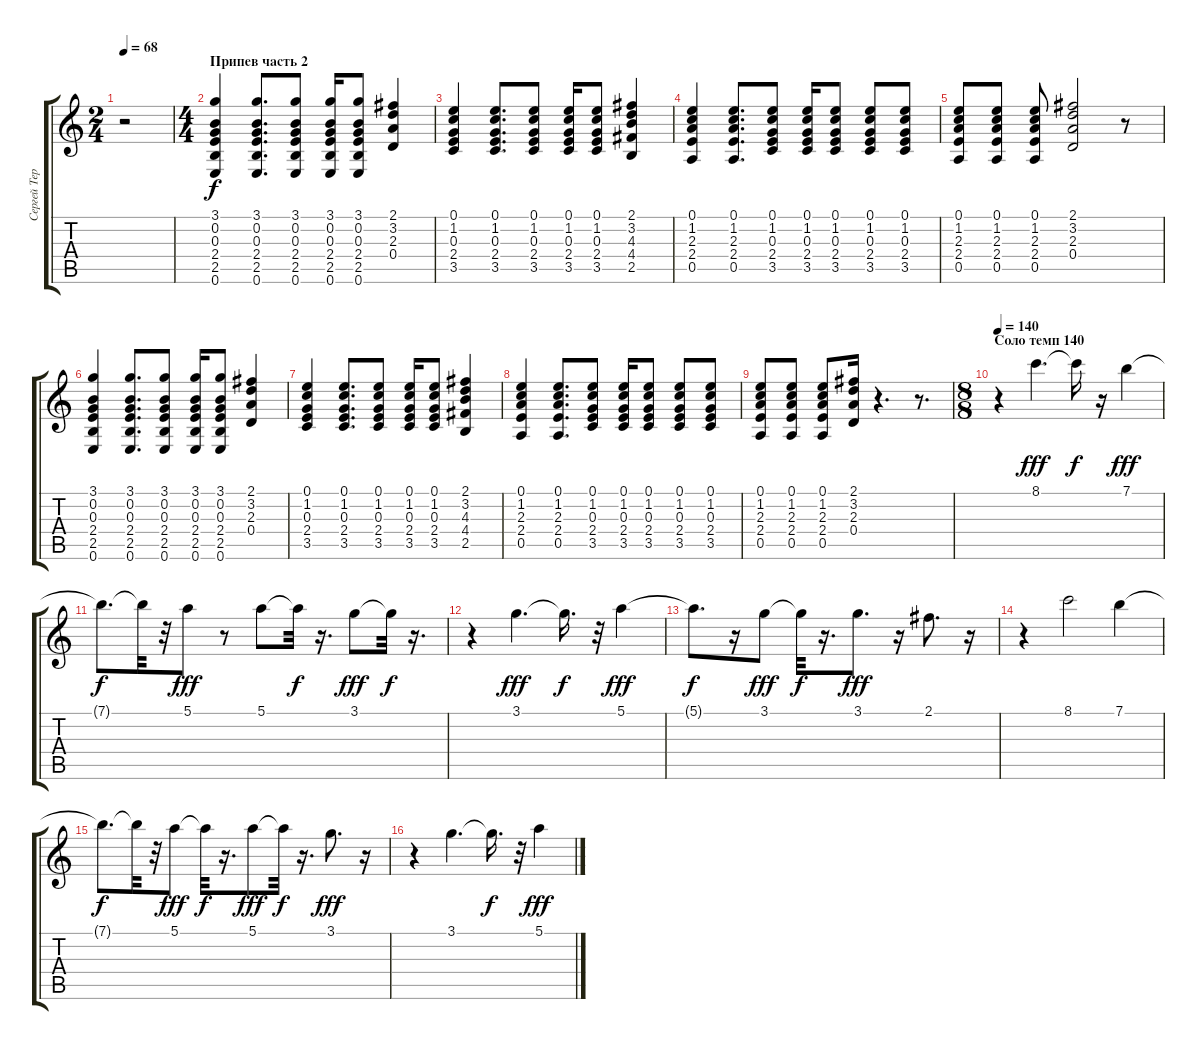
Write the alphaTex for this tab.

\track ("Сергей Терентьев" "Сергей Тер") {instrument acousticguitarsteel}
\staff {score tabs}
\tuning (E4 B3 G3 D3 A2 E2) {hide}
\ts (2 4)
\tempo 68
\clef g2
\ks c
r.2{dy f} |
\ts (4 4)
\section ("" "Припев часть 2")
(3.1 0.2 0.3 2.4 2.5 0.6).4 (3.1 0.2 0.3 2.4 2.5 0.6).8{d} (3.1 0.2 0.3 2.4 2.5 0.6).8 (3.1 0.2 0.3 2.4 2.5 0.6).16 (3.1 0.2 0.3 2.4 2.5 0.6).8 (2.1 3.2 2.3 0.4).4 |
(0.1 1.2 0.3 2.4 3.5).4 (0.1 1.2 0.3 2.4 3.5).8{d} (0.1 1.2 0.3 2.4 3.5).8 (0.1 1.2 0.3 2.4 3.5).16 (0.1 1.2 0.3 2.4 3.5).8 (2.1 3.2 4.3 4.4 2.5).4 |
(0.1 1.2 2.3 2.4 0.5).4 (0.1 1.2 2.3 2.4 0.5).8{d} (0.1 1.2 0.3 2.4 3.5).8 (0.1 1.2 0.3 2.4 3.5).16 (0.1 1.2 0.3 2.4 3.5).8 (0.1 1.2 0.3 2.4 3.5).8 (0.1 1.2 0.3 2.4 3.5).8 |
(0.1 1.2 2.3 2.4 0.5).8 (0.1 1.2 2.3 2.4 0.5).8 (0.1 1.2 2.3 2.4 0.5).8 (2.1 3.2 2.3 0.4).2 r.8 |
(3.1 0.2 0.3 2.4 2.5 0.6).4 (3.1 0.2 0.3 2.4 2.5 0.6).8{d} (3.1 0.2 0.3 2.4 2.5 0.6).8 (3.1 0.2 0.3 2.4 2.5 0.6).16 (3.1 0.2 0.3 2.4 2.5 0.6).8 (2.1 3.2 2.3 0.4).4 |
(0.1 1.2 0.3 2.4 3.5).4 (0.1 1.2 0.3 2.4 3.5).8{d} (0.1 1.2 0.3 2.4 3.5).8 (0.1 1.2 0.3 2.4 3.5).16 (0.1 1.2 0.3 2.4 3.5).8 (2.1 3.2 4.3 4.4 2.5).4 |
(0.1 1.2 2.3 2.4 0.5).4 (0.1 1.2 2.3 2.4 0.5).8{d} (0.1 1.2 0.3 2.4 3.5).8 (0.1 1.2 0.3 2.4 3.5).16 (0.1 1.2 0.3 2.4 3.5).8 (0.1 1.2 0.3 2.4 3.5).8 (0.1 1.2 0.3 2.4 3.5).8 |
(0.1 1.2 2.3 2.4 0.5).8 (0.1 1.2 2.3 2.4 0.5).8 (0.1 1.2 2.3 2.4 0.5).8 (2.1 3.2 2.3 0.4).16 r.4{d} r.8{d} |
\ts (8 8)
\section ("" "Соло темп 140")
\tempo 140
r.4 8.1.4{d dy fff} 8.1{t}.16{dy f} r.16 7.1.4{dy fff} |
7.1{t}.8{d dy f} 7.1{t}.32 r.32 5.1.8{dy fff} r.8 5.1.8 5.1{t}.32{dy f} r.16{d} 3.1.8{dy fff} 3.1{t}.32{dy f} r.16{d} |
r.4 3.1.4{d dy fff} 3.1{t}.16{d dy f} r.32 5.1.4{dy fff} |
5.1{t}.8{d dy f} r.16 3.1.8{dy fff} 3.1{t}.32{dy f} r.16{d} 3.1.8{d dy fff} r.16 2.1.8{d} r.16 |
r.4 8.1.2 7.1.4 |
7.1{t}.8{d dy f} 7.1{t}.32 r.32 5.1.8{dy fff} 5.1{t}.32{dy f} r.16{d} 5.1.8{dy fff} 5.1{t}.32{dy f} r.16{d} 3.1.8{d dy fff} r.16 |
r.4 3.1.4{d} 3.1{t}.16{d dy f} r.32 5.1.4{dy fff}
